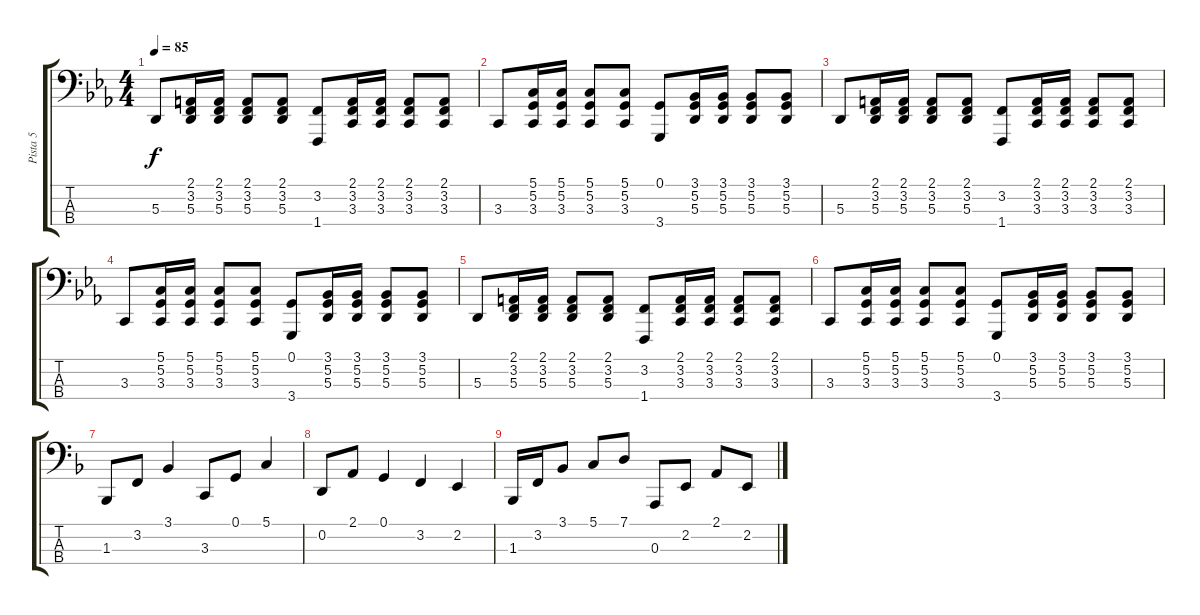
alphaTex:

\track ("Pista 5" "Pista 5") {instrument acousticgrandpiano}
\staff {score tabs}
\tuning (G2 D2 A1 E1) {hide}
\ts (4 4)
\tempo 85
\clef f4
\ks eb
5.3.8{dy f} (2.1 3.2 5.3).16 (2.1 3.2 5.3).16 (2.1 3.2 5.3).8 (2.1 3.2 5.3).8 (3.2 1.4).8 (2.1 3.2 3.3).16 (2.1 3.2 3.3).16 (2.1 3.2 3.3).8 (2.1 3.2 3.3).8 |
3.3.8 (5.1 5.2 3.3).16 (5.1 5.2 3.3).16 (5.1 5.2 3.3).8 (5.1 5.2 3.3).8 (0.1 3.4).8 (3.1 5.2 5.3).16 (3.1 5.2 5.3).16 (3.1 5.2 5.3).8 (3.1 5.2 5.3).8 |
5.3.8 (2.1 3.2 5.3).16 (2.1 3.2 5.3).16 (2.1 3.2 5.3).8 (2.1 3.2 5.3).8 (3.2 1.4).8 (2.1 3.2 3.3).16 (2.1 3.2 3.3).16 (2.1 3.2 3.3).8 (2.1 3.2 3.3).8 |
3.3.8 (5.1 5.2 3.3).16 (5.1 5.2 3.3).16 (5.1 5.2 3.3).8 (5.1 5.2 3.3).8 (0.1 3.4).8 (3.1 5.2 5.3).16 (3.1 5.2 5.3).16 (3.1 5.2 5.3).8 (3.1 5.2 5.3).8 |
5.3.8 (2.1 3.2 5.3).16 (2.1 3.2 5.3).16 (2.1 3.2 5.3).8 (2.1 3.2 5.3).8 (3.2 1.4).8 (2.1 3.2 3.3).16 (2.1 3.2 3.3).16 (2.1 3.2 3.3).8 (2.1 3.2 3.3).8 |
3.3.8 (5.1 5.2 3.3).16 (5.1 5.2 3.3).16 (5.1 5.2 3.3).8 (5.1 5.2 3.3).8 (0.1 3.4).8 (3.1 5.2 5.3).16 (3.1 5.2 5.3).16 (3.1 5.2 5.3).8 (3.1 5.2 5.3).8 |
\ks f
1.3.8 3.2.8 3.1.4 3.3.8 0.1.8 5.1.4 |
0.2.8 2.1.8 0.1.4 3.2.4 2.2.4 |
1.3.16 3.2.16 3.1.8 5.1.8 7.1.8 0.3.8 2.2.8 2.1.8 2.2.8
